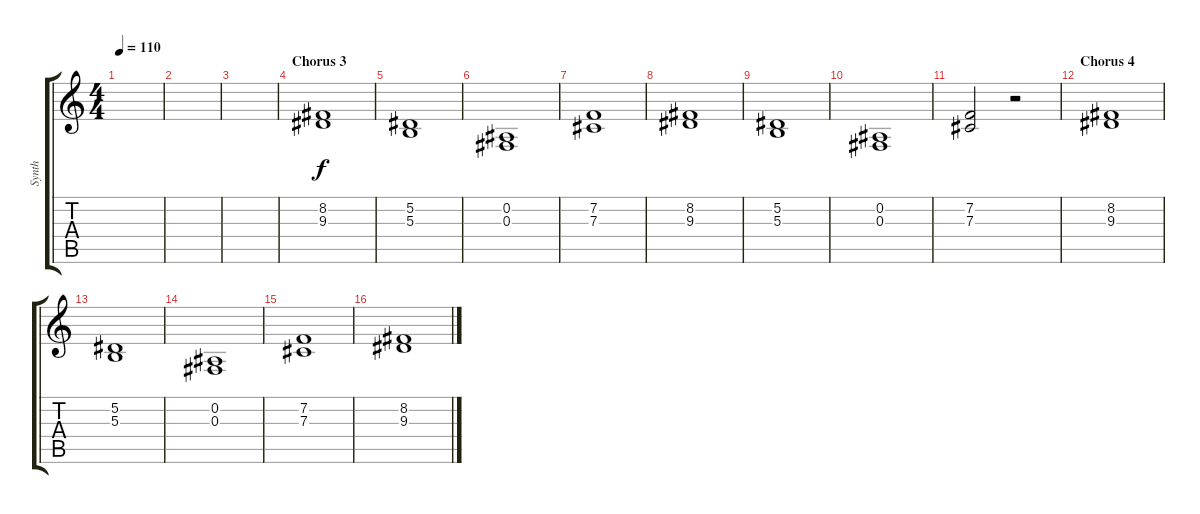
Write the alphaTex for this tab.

\track ("Synth" "Synth") {instrument synthstrings2}
\staff {score tabs}
\tuning (Eb4 Bb3 Gb3 Db3 Ab2 Eb2) {hide}
\ts (4 4)
\tempo 110
\clef g2
\ks c
|
|
|
\section ("" "Chorus 3")
(8.2 9.3).1{volume 11 instrument choiraahs} |
(5.2 5.3).1 |
(0.2 0.3).1 |
(7.2 7.3).1 |
(8.2 9.3).1 |
(5.2 5.3).1 |
(0.2 0.3).1 |
(7.2 7.3).2 r.2 |
\section ("" "Chorus 4")
(8.2 9.3).1{volume 11 instrument choiraahs} |
(5.2 5.3).1 |
(0.2 0.3).1 |
(7.2 7.3).1 |
(8.2 9.3).1
